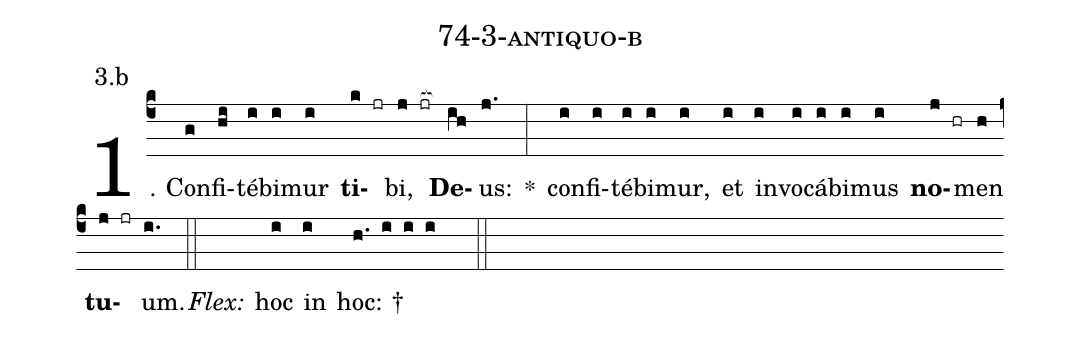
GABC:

name: 74-3-antiquo-b;
annotation: 3.b;
%%
(c4)1. Con(g)fi(hi)té(i)bi(i)mur(i) <b>ti</b>(k jr)bi,(j jr[ocb:1{]) <b>De</b>(ih[ocb:0}])us:(j.) *(:) con(i)fi(i)té(i)bi(i)mur,(i) et(i) in(i)vo(i)cá(i)bi(i)mus(i) <b>no</b>(j hr)men(h) <b>tu</b>(j jr)um.(i.) (::)
<i>Flex:</i>()  hoc(i) in(i) hoc: †(h. i i i  ::)
